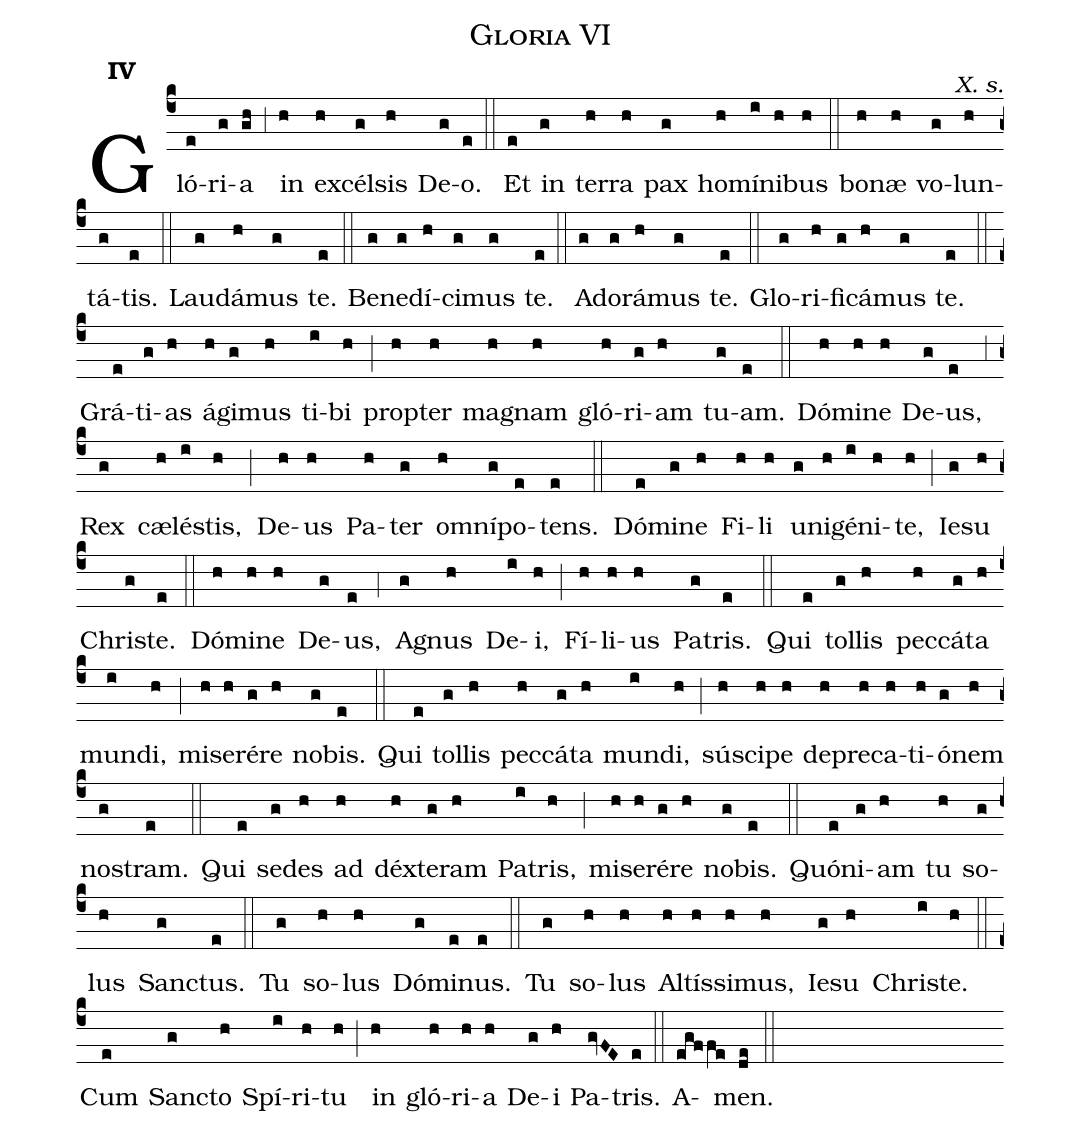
name:Gloria VI;
mode:IV;
office-part:Kyriale;
commentary:X. s.;
%%
(c4) Gló(e)ri(g)a(gh) (,3) in(h) ex(h)cél(g)sis(h) De(g)o.(e) (::) Et(e) in(g) ter(h)ra(h) pax(g) ho(h)mí(i)ni(h)bus(h) (::) bo(h)næ(h) vo(g)lun(h)tá(g)tis.(e) (::) Lau(g)dá(h)mus(g) te.(e) (::) Be(g)ne(g)dí(h)ci(g)mus(g) te.(e) (::) A(g)do(g)rá(h)mus(g) te.(e) (::) Glo(g)ri(h)fi(g)cá(h)mus(g) te.(e) (::) Grá(e)ti(g)as(h) á(h)gi(g)mus(h) ti(i)bi(h) (;) prop(h)ter(h) ma(h)gnam(h) gló(h)ri(g)am(h) tu(g)am.(e) (::) Dó(h)mi(h)ne(h) De(g)us,(e) (,3) Rex(g) cæ(h)lé(i)stis,(h) (;) De(h)us(h) Pa(h)ter(g) o(h)mní(g)po(e)tens.(e) (::) Dó(e)mi(g)ne(h) Fi(h)li(h) un(g)i(h)gé(i)ni(h)te,(h) (;) Ie(g)su(h) Chri(g)ste.(e) (::) Dó(h)mi(h)ne(h) De(g)us,(e) (,4) A(g)gnus(h) De(i)i,(h) (;) Fí(h)li(h)us(h) Pa(g)tris.(e) (::) Qui(e) tol(g)lis(h) pec(h)cá(g)ta(h) mun(i)di,(h) (;) mi(h)se(h)ré(g)re(h) no(g)bis.(e) (::) Qui(e) tol(g)lis(h) pec(h)cá(g)ta(h) mun(i)di,(h) (;) sú(h)sci(h)pe(h) de(h)pre(h)ca(h)ti(h)ó(g)nem(h) no(g)stram.(e) (::) Qui(e) se(g)des(h) ad(h) déx(h)te(g)ram(h) Pa(i)tris,(h) (;) mi(h)se(h)ré(g)re(h) no(g)bis.(e) (::) Quó(e)ni(g)am(h) tu(h) so(g)lus(h) San(g)ctus.(e) (::) Tu(g) so(h)lus(h) Dó(g)mi(e)nus.(e) (::) Tu(g) so(h)lus(h) Al(h)tís(h)si(h)mus,(h) Ie(g)su(h) Chri(i)ste.(h) (::) Cum(e) San(g)cto(h) Spí(i)ri(h)tu(h) (;) in(h) gló(h)ri(h)a(h) De(g)i(h) Pa(gvFE)tris.(e) (::) A(egffe)men.(de) (::)
